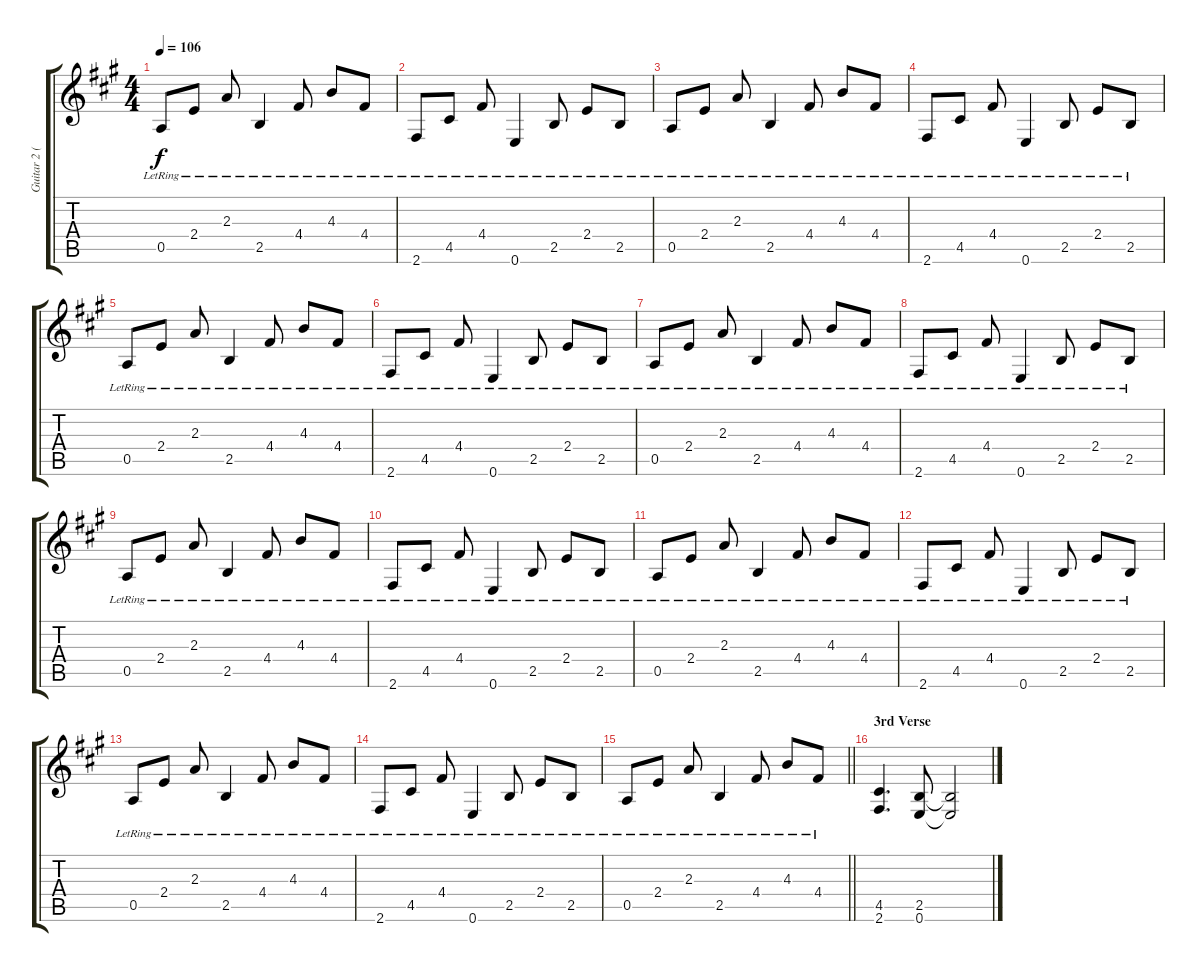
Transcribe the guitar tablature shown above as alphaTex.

\track ("Guitar 2 (Mantas)" "Guitar 2 (") {instrument electricguitarclean}
\staff {score tabs}
\tuning (E4 B3 G3 D3 A2 E2) {hide}
\ts (4 4)
\tempo 106
\clef g2
\ks f#minor
0.5{lr}.8{dy f} 2.4{lr}.8 2.3{lr}.8 2.5{lr}.4 4.4{lr}.8 4.3{lr}.8 4.4{lr}.8 |
2.6{lr}.8 4.5{lr}.8 4.4{lr}.8 0.6{lr}.4 2.5{lr}.8 2.4{lr}.8 2.5{lr}.8 |
0.5{lr}.8 2.4{lr}.8 2.3{lr}.8 2.5{lr}.4 4.4{lr}.8 4.3{lr}.8 4.4{lr}.8 |
2.6{lr}.8 4.5{lr}.8 4.4{lr}.8 0.6{lr}.4 2.5{lr}.8 2.4{lr}.8 2.5{lr}.8 |
0.5{lr}.8 2.4{lr}.8 2.3{lr}.8 2.5{lr}.4 4.4{lr}.8 4.3{lr}.8 4.4{lr}.8 |
2.6{lr}.8 4.5{lr}.8 4.4{lr}.8 0.6{lr}.4 2.5{lr}.8 2.4{lr}.8 2.5{lr}.8 |
0.5{lr}.8 2.4{lr}.8 2.3{lr}.8 2.5{lr}.4 4.4{lr}.8 4.3{lr}.8 4.4{lr}.8 |
2.6{lr}.8 4.5{lr}.8 4.4{lr}.8 0.6{lr}.4 2.5{lr}.8 2.4{lr}.8 2.5{lr}.8 |
0.5{lr}.8 2.4{lr}.8 2.3{lr}.8 2.5{lr}.4 4.4{lr}.8 4.3{lr}.8 4.4{lr}.8 |
2.6{lr}.8 4.5{lr}.8 4.4{lr}.8 0.6{lr}.4 2.5{lr}.8 2.4{lr}.8 2.5{lr}.8 |
0.5{lr}.8 2.4{lr}.8 2.3{lr}.8 2.5{lr}.4 4.4{lr}.8 4.3{lr}.8 4.4{lr}.8 |
2.6{lr}.8 4.5{lr}.8 4.4{lr}.8 0.6{lr}.4 2.5{lr}.8 2.4{lr}.8 2.5{lr}.8 |
0.5{lr}.8 2.4{lr}.8 2.3{lr}.8 2.5{lr}.4 4.4{lr}.8 4.3{lr}.8 4.4{lr}.8 |
2.6{lr}.8 4.5{lr}.8 4.4{lr}.8 0.6{lr}.4 2.5{lr}.8 2.4{lr}.8 2.5{lr}.8 |
\barLineRight lightlight
0.5{lr}.8 2.4{lr}.8 2.3{lr}.8 2.5{lr}.4 4.4{lr}.8 4.3{lr}.8 4.4{lr}.8 |
\section ("" "3rd Verse")
(4.5 2.6).4{d instrument overdrivenguitar} (2.5 0.6).8 (2.5{t} 0.6{t}).2
